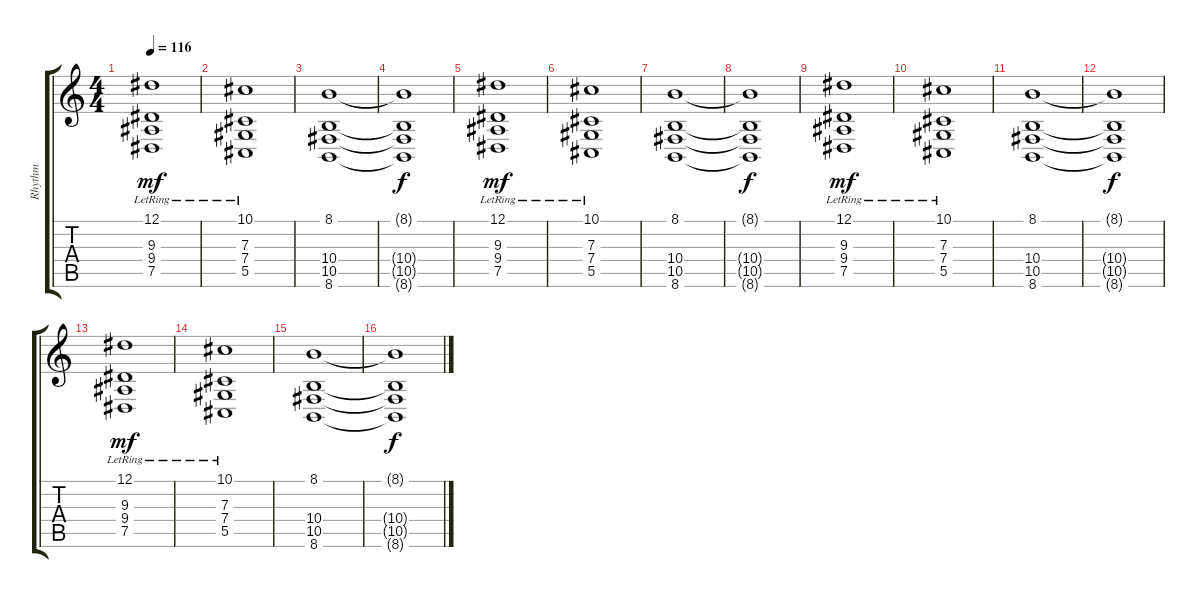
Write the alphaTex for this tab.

\track ("Rhythm" "Rhythm") {instrument stringensemble1}
\staff {score tabs}
\tuning (Eb4 Bb3 Gb3 Db3 Ab2 Eb2) {hide}
\ts (4 4)
\tempo 116
\clef g2
\ks c
(12.1 9.3{lr} 9.4 7.5).1{dy mf} |
(10.1 7.3{lr} 7.4 5.5).1 |
(8.1 10.4 10.5 8.6).1 |
(8.1{t} 10.4{t} 10.5{t} 8.6{t}).1{dy f} |
(12.1 9.3{lr} 9.4 7.5).1{dy mf} |
(10.1 7.3{lr} 7.4 5.5).1 |
(8.1 10.4 10.5 8.6).1 |
(8.1{t} 10.4{t} 10.5{t} 8.6{t}).1{dy f} |
(12.1 9.3{lr} 9.4 7.5).1{dy mf} |
(10.1 7.3{lr} 7.4 5.5).1 |
(8.1 10.4 10.5 8.6).1 |
(8.1{t} 10.4{t} 10.5{t} 8.6{t}).1{dy f} |
(12.1 9.3{lr} 9.4 7.5).1{dy mf volume 5} |
(10.1 7.3{lr} 7.4 5.5).1 |
(8.1 10.4 10.5 8.6).1 |
(8.1{t} 10.4{t} 10.5{t} 8.6{t}).1{dy f}
